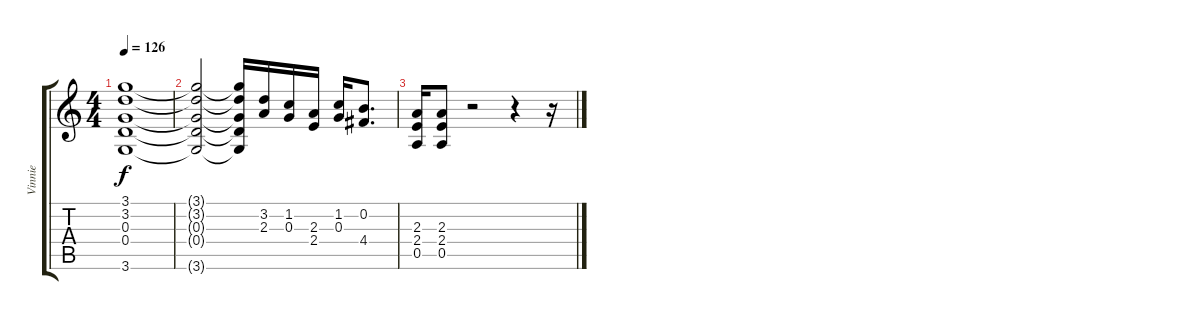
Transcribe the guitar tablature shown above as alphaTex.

\track ("Vinnie" "Vinnie") {instrument distortionguitar}
\staff {score tabs}
\tuning (E4 B3 G3 D3 A2 E2) {hide}
\ts (4 4)
\tempo 126
\clef g2
\ks c
(3.1 3.2 0.3 0.4 3.6).1{dy f} |
(3.1{t} 3.2{t} 0.3{t} 0.4{t} 3.6{t}).2 (3.1{t} 3.2{t} 0.3{t} 0.4{t} 3.6{t}).16 (3.2 2.3).16 (1.2 0.3).16 (2.3 2.4).16 (1.2 0.3).16 (0.2 4.4).8{d} |
(2.3 2.4 0.5).16 (2.3 2.4 0.5).8 r.2 r.4 r.16
